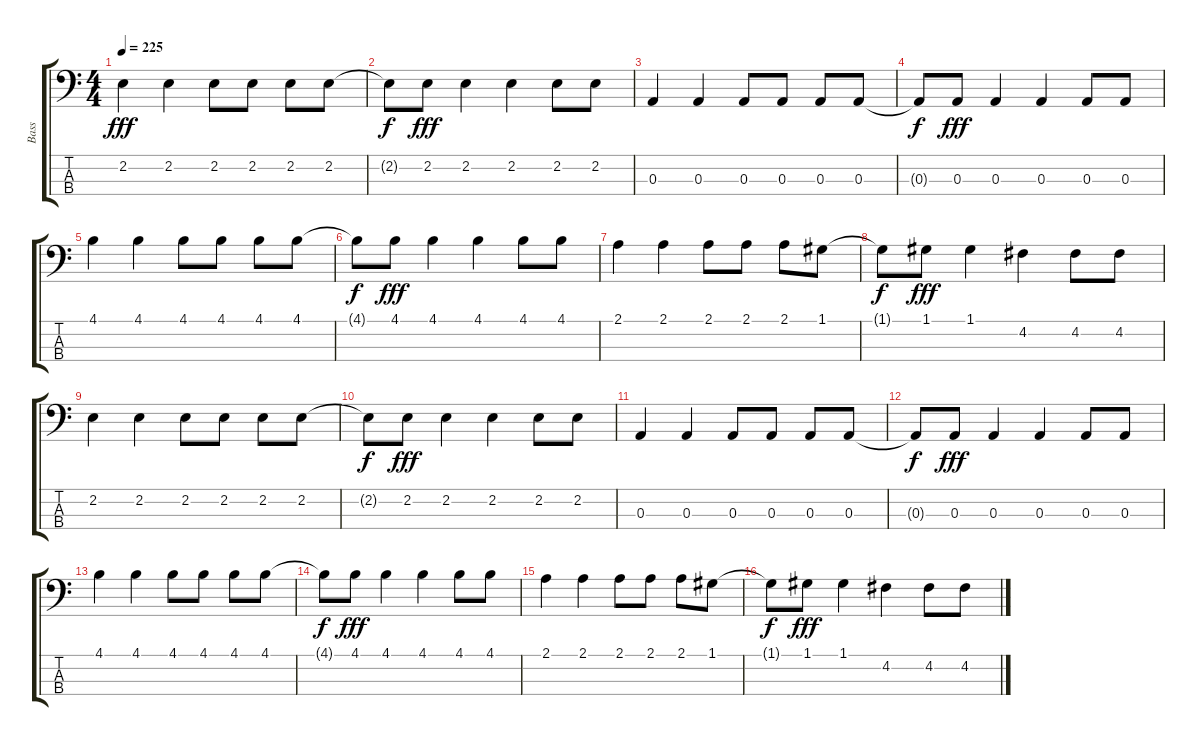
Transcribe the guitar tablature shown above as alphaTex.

\track ("Bass" "Bass") {instrument electricbassfinger}
\staff {score tabs}
\tuning (G2 D2 A1 E1) {hide}
\ts (4 4)
\tempo 225
\clef f4
\ks c
2.2.4{dy fff} 2.2.4 2.2.8 2.2.8 2.2.8 2.2.8 |
2.2{t}.8{dy f} 2.2.8{dy fff} 2.2.4 2.2.4 2.2.8 2.2.8 |
0.3.4 0.3.4 0.3.8 0.3.8 0.3.8 0.3.8 |
0.3{t}.8{dy f} 0.3.8{dy fff} 0.3.4 0.3.4 0.3.8 0.3.8 |
4.1.4 4.1.4 4.1.8 4.1.8 4.1.8 4.1.8 |
4.1{t}.8{dy f} 4.1.8{dy fff} 4.1.4 4.1.4 4.1.8 4.1.8 |
2.1.4 2.1.4 2.1.8 2.1.8 2.1.8 1.1.8 |
1.1{t}.8{dy f} 1.1.8{dy fff} 1.1.4 4.2.4 4.2.8 4.2.8 |
2.2.4 2.2.4 2.2.8 2.2.8 2.2.8 2.2.8 |
2.2{t}.8{dy f} 2.2.8{dy fff} 2.2.4 2.2.4 2.2.8 2.2.8 |
0.3.4 0.3.4 0.3.8 0.3.8 0.3.8 0.3.8 |
0.3{t}.8{dy f} 0.3.8{dy fff} 0.3.4 0.3.4 0.3.8 0.3.8 |
4.1.4 4.1.4 4.1.8 4.1.8 4.1.8 4.1.8 |
4.1{t}.8{dy f} 4.1.8{dy fff} 4.1.4 4.1.4 4.1.8 4.1.8 |
2.1.4 2.1.4 2.1.8 2.1.8 2.1.8 1.1.8 |
1.1{t}.8{dy f} 1.1.8{dy fff} 1.1.4 4.2.4 4.2.8 4.2.8
